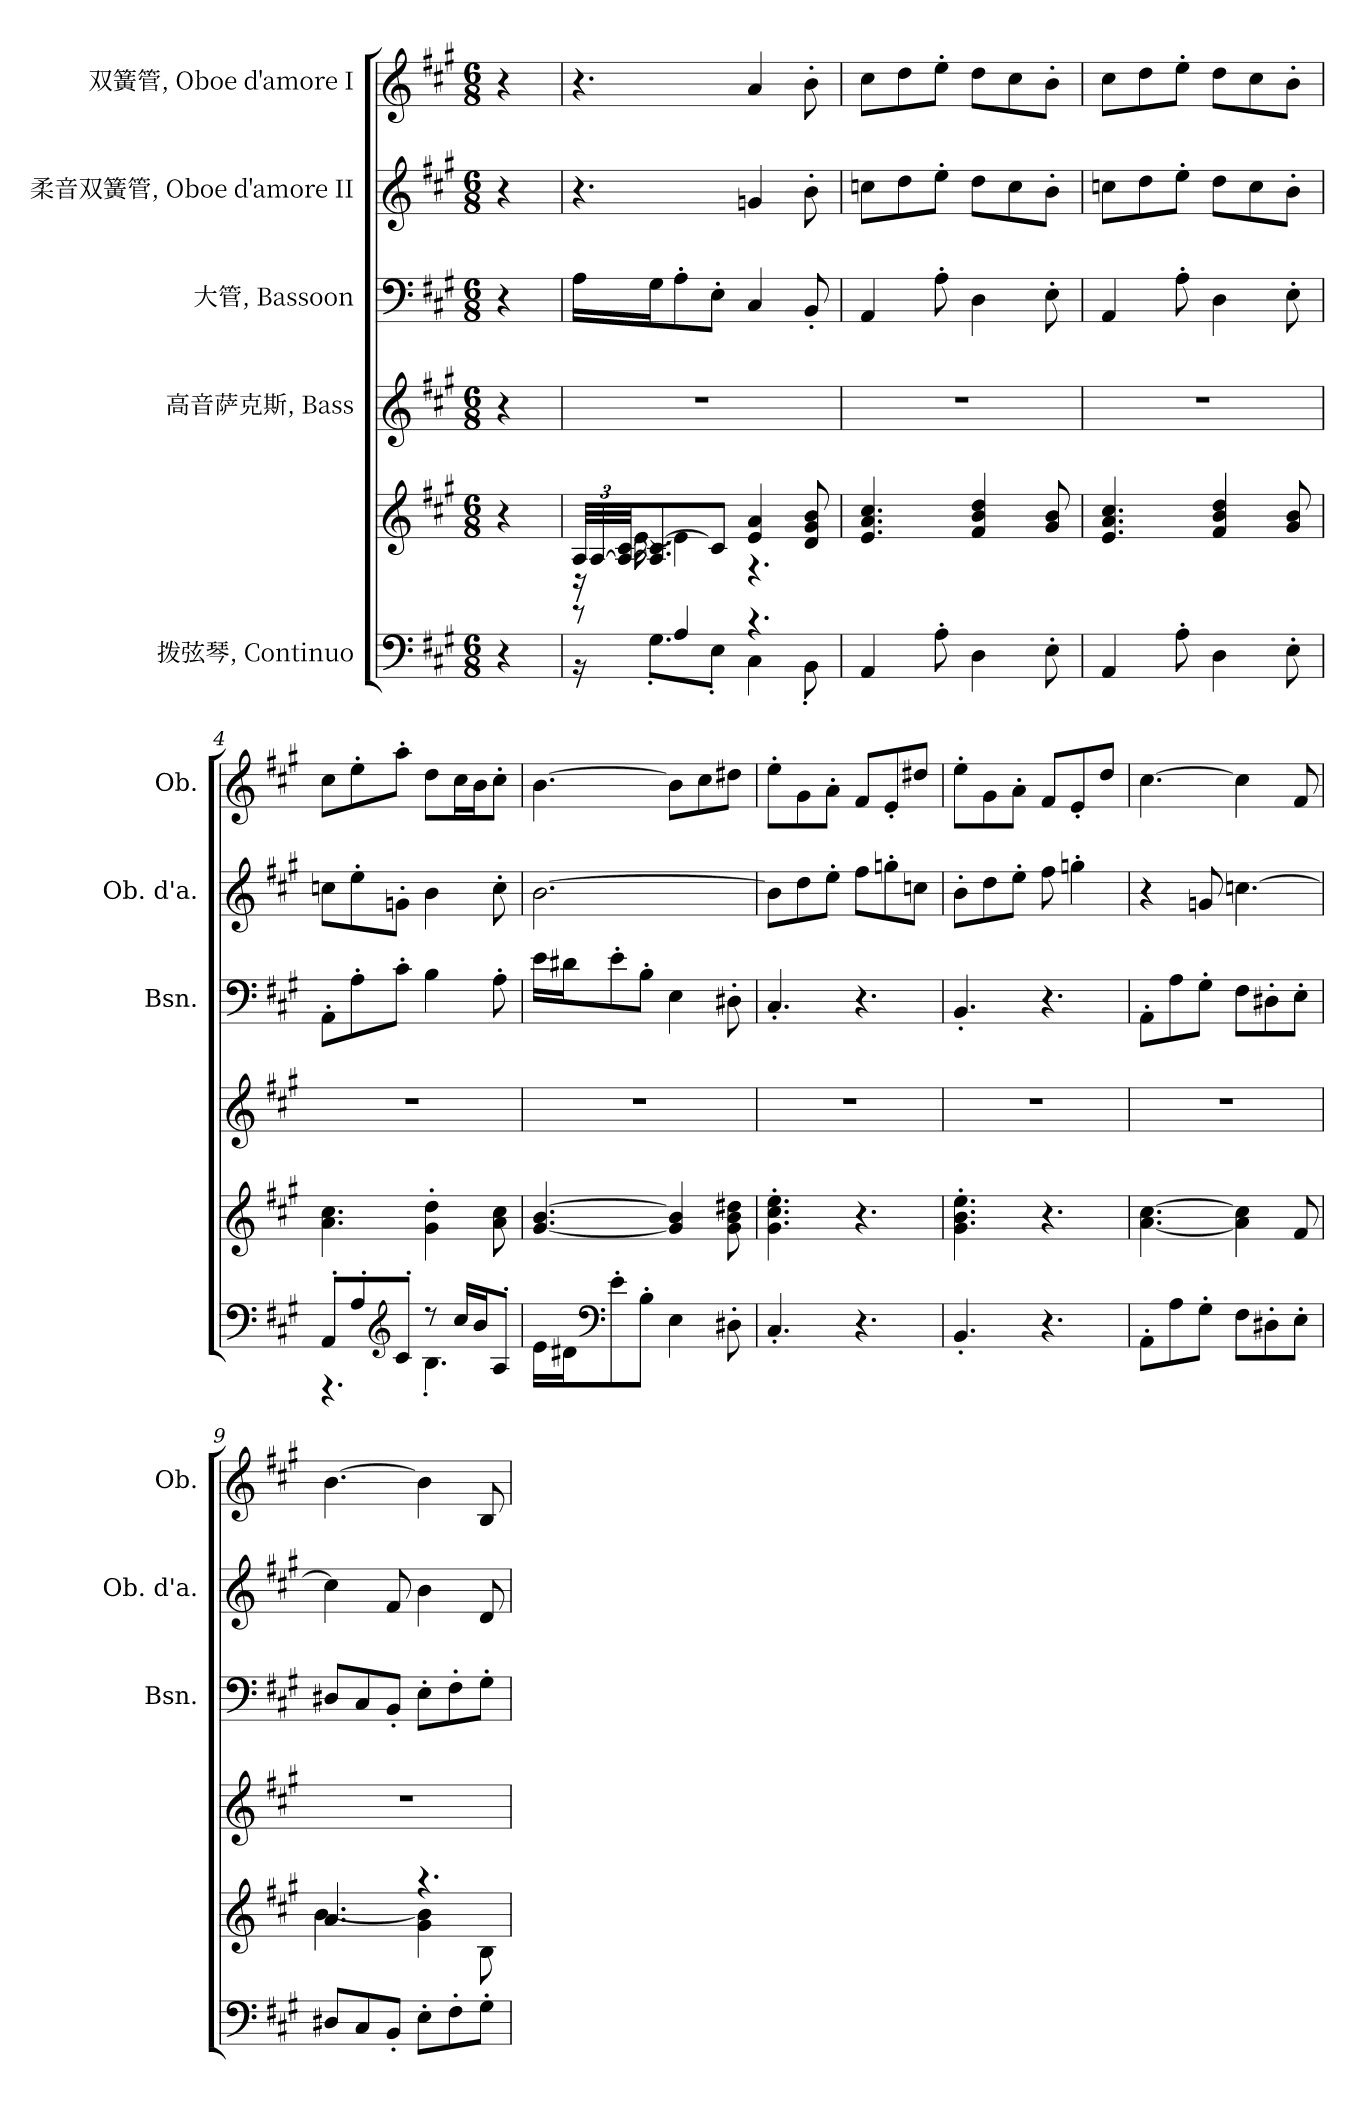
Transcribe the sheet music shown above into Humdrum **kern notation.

**kern	**kern	**kern	**kern	**kern	**kern
*part5	*part5	*part4	*part3	*part2	*part1
*staff6	*staff5	*staff4	*staff3	*staff2	*staff1
*I"拨弦琴, Continuo	*	*I"高音萨克斯, Bass	*I"大管, Bassoon	*I"柔音双簧管, Oboe d'amore II	*I"双簧管, Oboe d'amore I
*	*	*	*I'Bsn.	*I'Ob. d'a.	*I'Ob.
*clefF4	*clefG2	*clefG2	*clefF4	*clefG2	*clefG2
*	*	*ITrd1c2	*	*ITrd2c3	*
*k[f#c#g#]	*k[f#c#g#]	*k[f#]	*k[f#c#g#]	*k[f#c#g#d#a#e#]	*k[f#c#g#]
*M6/8	*M6/8	*M6/8	*M6/8	*M6/8	*M6/8
*MM96	*MM96	*MM96	*MM96	*MM96	*MM96
=	=	=	=	=	=
4r	4r	4r	4r	4r	4r
=1	=1	=1	=1	=1	=1
*^	*	*	*	*	*
*	*	*Xbrackettup	*	*	*	*
*	*	*^	*	*	*	*
8r	16r	48A/LLL	16r	2.r	16A\LL	4.r	4.r
.	.	[48A/	.	.	.	.	.
.	.	48A/_ [48c#/JJ	.	.	.	.	.
.	8.G#'\L	8.A/] 8.c#/_	[16e\	.	16G#\J	.	.
4A/	.	.	4e\]	.	8A'\	.	.
.	8E'\J	8c#/J]	.	.	8E'\J	.	.
4.r	4C#\	4e/ 4a/	4.r	.	4C#/	4en/	4a/
.	8BB'\	8d/ 8g#/ 8b/	.	.	8BB'/	8g#'\	8b'\
*v	*v	*	*	*	*	*	*
*	*v	*v	*	*	*	*
=2	=2	=2	=2	=2	=2
*	*	*	*	*	*MM94
4AA/	4.e/ 4.a/ 4.cc#/	2.r	4AA/	8an\L	8cc#\L
.	.	.	.	8b\	8dd\
8A'\	.	.	8A'\	8cc#'\J	8ee'\J
4D\	4f#/ 4b/ 4dd/	.	4D\	8b\L	8dd\L
.	.	.	.	8a\	8cc#\
8E'\	8g#/ 8b/	.	8E'\	8g#'\J	8b'\J
!!LO:LB:g=z
=3	=3	=3	=3	=3	=3
4AA/	4.e/ 4.a/ 4.cc#/	2.r	4AA/	8an\L	8cc#\L
.	.	.	.	8b\	8dd\
8A'\	.	.	8A'\	8cc#'\J	8ee'\J
4D\	4f#/ 4b/ 4dd/	.	4D\	8b\L	8dd\L
.	.	.	.	8a\	8cc#\
8E'\	8g#/ 8b/	.	8E'\	8g#'\J	8b'\J
=4	=4	=4	=4	=4	=4
*^	*	*	*	*	*
8AA'/L	4.r	4.a\ 4.cc#\	2.r	8AA'\L	8an\L	8cc#\L
8A'/	.	.	.	8A'\	8cc#'\	8ee'\
*clefG2	*	*	*	*	*	*
8c#'/J	.	.	.	8c#'\J	8en'\J	8aa'\J
8r	4.B'\	4g#\' 4dd\'	.	4B\	4g#\	8dd\L
16cc#/LL	.	.	.	.	.	16cc#\L
16b/J	.	.	.	.	.	16b\J
8A'/J	.	8a\ 8cc#\	.	8A'\	8a'\	8cc#'\J
*v	*v	*	*	*	*	*
=5	=5	=5	=5	=5	=5
16e\LL	[4.g#/ [4.b/	2.r	16e\LL	[2.g#\	[4.b\
16d#X\J	.	.	16d#X\J	.	.
*clefF4	*	*	*	*	*
8e'\	.	.	8e'\	.	.
8B'\J	.	.	8B'\J	.	.
4E\	4g#/] 4b/]	.	4E\	.	8b\L]
.	.	.	.	.	8cc#\
8D#X'\	8g#\ 8b\ 8dd#X\	.	8D#X'\	.	8dd#X\J
=6	=6	=6	=6	=6	=6
*	*	*	*	*	*MM90
4.C#'/	4.g#\' 4.cc#\' 4.ee\'	2.r	4.C#'/	8g#\L]	8ee'\L
.	.	.	.	8b\	8g#\
.	.	.	.	8cc#'\J	8a'\J
4.r	4.r	.	4.r	8dd#\L	8f#/L
.	.	.	.	8een'\	8e'/
.	.	.	.	8an\J	8dd#X/J
!!LO:PB:g=z
=7	=7	=7	=7	=7	=7
4.BB'/	4.g#\' 4.b\' 4.ee\'	2.r	4.BB'/	8g#'\L	8ee'\L
.	.	.	.	8b\	8g#\
.	.	.	.	8cc#'\J	8a'\J
4.r	4.r	.	4.r	8dd#\	8f#/L
.	.	.	.	4een'\	8e'/
.	.	.	.	.	8dd/J
=8	=8	=8	=8	=8	=8
8AA'\L	[4.a\ [4.cc#\	2.r	8AA'\L	4r	[4.cc#\
8A\	.	.	8A\	.	.
8G#'\J	.	.	8G#'\J	8en/	.
8F#\L	4a\] 4cc#\]	.	8F#\L	[4.an\	4cc#\]
8D#X'\	.	.	8D#X'\	.	.
8E'\J	8f#/	.	8E'\J	.	8f#/
=9	=9	=9	=9	=9	=9
*	*^	*	*	*	*
8D#X/L	4.a/	[4.b\	2.r	8D#X/L	4a\]	[4.b\
8C#/	.	.	.	8C#/	.	.
8BB'/J	.	.	.	8BB'/J	8d#/	.
8E'\L	4.r	4g#\ 4b\]	.	8E'\L	4g#\	4b\]
8F#'\	.	.	.	8F#'\	.	.
8G#'\J	.	8B\	.	8G#'\J	8B/	8B/
*	*v	*v	*	*	*	*
=	=	=	=	=	=
*-	*-	*-	*-	*-	*-
